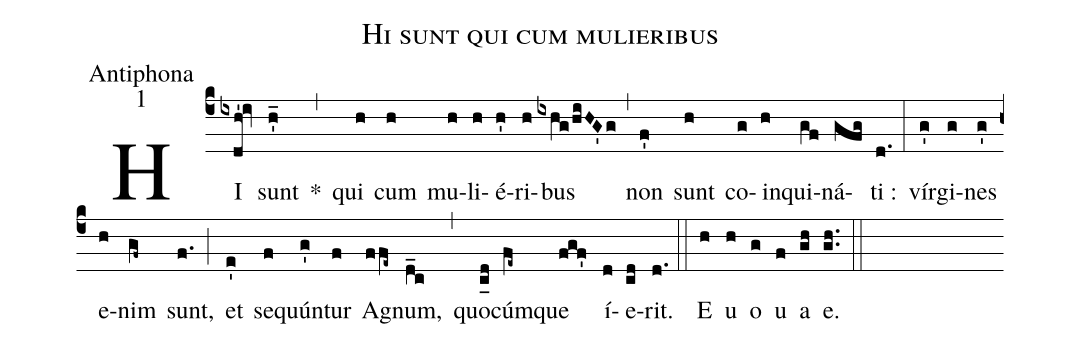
name:Hi sunt qui cum mulieribus;
office-part:Antiphona;
mode:1;
%%
(c4) HI(ixdh'!iv) sunt(h'_) *(,) qui(h) cum(h) mu(h)li(h)é(h')ri(h)bus(ixhg/hiHG'g) (,) non(f') sunt(h) co(g)in(h)qui(gf)ná(gfg)ti :(d.) (:) vír(g')gi(g)nes(g') e(h)nim(gf~) sunt,(f.) (;) et(e') se(f)quún(g')tur(f) A(ffe~)gnum,(d_c) (,) quo(c_[uh:l-0.5mm]d)cúm(fe~)que(fgf') í(d)e(cd)rit.(d.) (::) <eu>E(h) u(h) o(g) u(f) a(gh) e.</eu>(gh..) (::)
